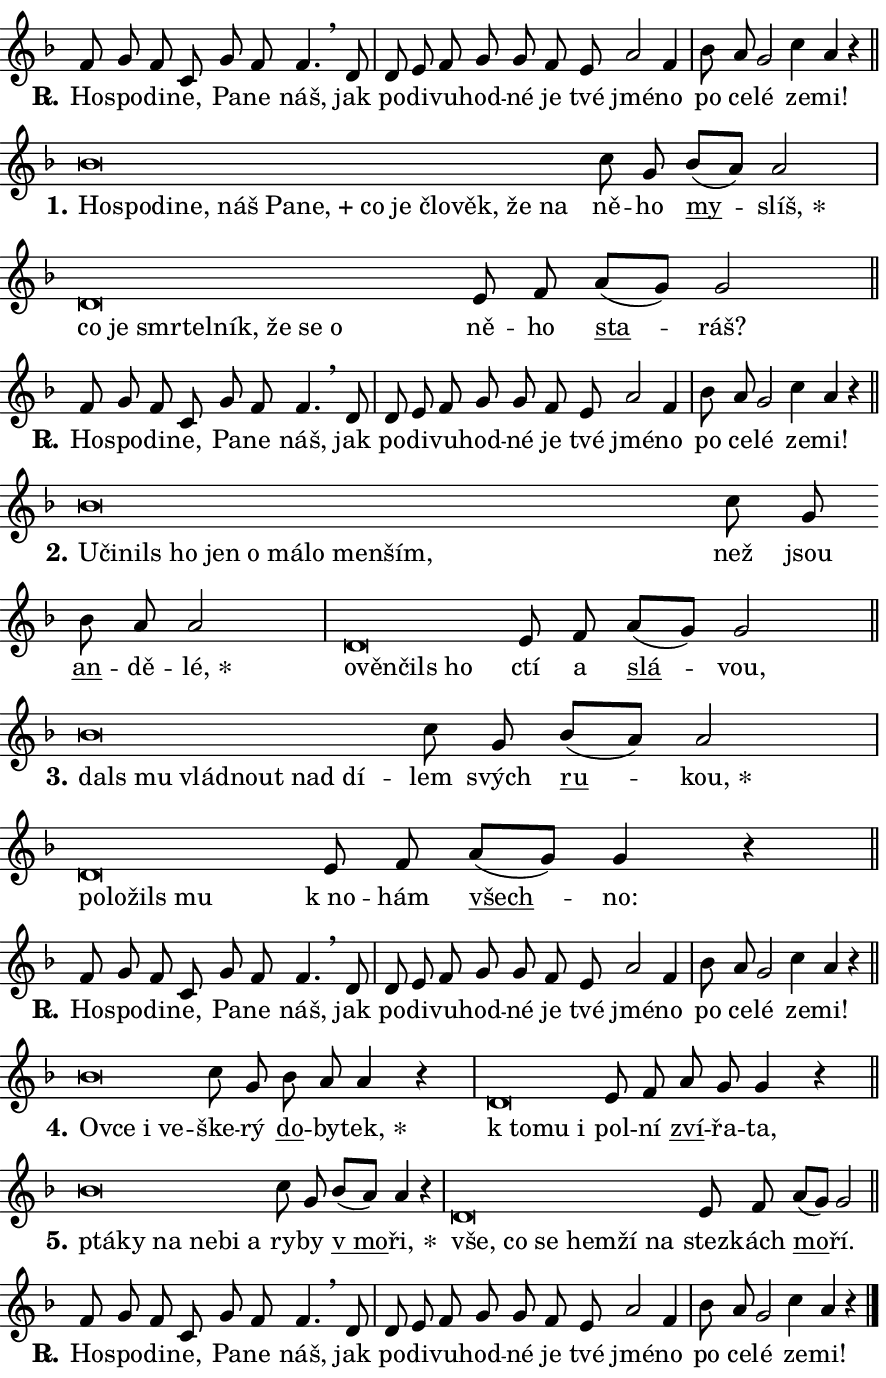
\version "2.24.0"
\header { tagline = "" }
\paper {
  indent = 0\cm
  top-margin = 0\cm
  right-margin = 0.13\cm % to fit lyric hyphens
  bottom-margin = 0\cm
  left-margin = 0\cm
  paper-width = 15\cm
  page-breaking = #ly:one-page-breaking
  system-system-spacing.basic-distance = #11
  score-system-spacing.basic-distance = #11
  ragged-last = ##f
}


%% Author: Thomas Morley
%% https://lists.gnu.org/archive/html/lilypond-user/2020-05/msg00002.html
#(define (line-position grob)
"Returns position of @var[grob} in current system:
   @code{'start}, if at first time-step
   @code{'end}, if at last time-step
   @code{'middle} otherwise
"
  (let* ((col (ly:item-get-column grob))
         (ln (ly:grob-object col 'left-neighbor))
         (rn (ly:grob-object col 'right-neighbor))
         (col-to-check-left (if (ly:grob? ln) ln col))
         (col-to-check-right (if (ly:grob? rn) rn col))
         (break-dir-left
           (and
             (ly:grob-property col-to-check-left 'non-musical #f)
             (ly:item-break-dir col-to-check-left)))
         (break-dir-right
           (and
             (ly:grob-property col-to-check-right 'non-musical #f)
             (ly:item-break-dir col-to-check-right))))
        (cond ((eqv? 1 break-dir-left) 'start)
              ((eqv? -1 break-dir-right) 'end)
              (else 'middle))))

#(define (tranparent-at-line-position vctor)
  (lambda (grob)
  "Relying on @code{line-position} select the relevant enry from @var{vctor}.
Used to determine transparency,"
    (case (line-position grob)
      ((end) (not (vector-ref vctor 0)))
      ((middle) (not (vector-ref vctor 1)))
      ((start) (not (vector-ref vctor 2))))))

noteHeadBreakVisibility =
#(define-music-function (break-visibility)(vector?)
"Makes @code{NoteHead}s transparent relying on @var{break-visibility}"
#{
  \override NoteHead.transparent =
    #(tranparent-at-line-position break-visibility)
#})

#(define delete-ledgers-for-transparent-note-heads
  (lambda (grob)
    "Reads whether a @code{NoteHead} is transparent.
If so this @code{NoteHead} is removed from @code{'note-heads} from
@var{grob}, which is supposed to be @code{LedgerLineSpanner}.
As a result ledgers are not printed for this @code{NoteHead}"
    (let* ((nhds-array (ly:grob-object grob 'note-heads))
           (nhds-list
             (if (ly:grob-array? nhds-array)
                 (ly:grob-array->list nhds-array)
                 '()))
           ;; Relies on the transparent-property being done before
           ;; Staff.LedgerLineSpanner.after-line-breaking is executed.
           ;; This is fragile ...
           (to-keep
             (remove
               (lambda (nhd)
                 (ly:grob-property nhd 'transparent #f))
               nhds-list)))
      ;; TODO find a better method to iterate over grob-arrays, similiar
      ;; to filter/remove etc for lists
      ;; For now rebuilt from scratch
      (set! (ly:grob-object grob 'note-heads)  '())
      (for-each
        (lambda (nhd)
          (ly:pointer-group-interface::add-grob grob 'note-heads nhd))
        to-keep))))

squashNotes = {
  \override NoteHead.X-extent = #'(-0.2 . 0.2)
  \override NoteHead.Y-extent = #'(-0.75 . 0)
  \override NoteHead.stencil =
    #(lambda (grob)
       (let ((pos (ly:grob-property grob 'staff-position)))
         (begin
           (if (< pos -7) (display "ERROR: Lower brevis then expected\n") (display ""))
           (if (<= pos -6) ly:text-interface::print ly:note-head::print))))
}
unSquashNotes = {
  \revert NoteHead.X-extent
  \revert NoteHead.Y-extent
  \revert NoteHead.stencil
}

hideNotes = \noteHeadBreakVisibility #begin-of-line-visible
unHideNotes = \noteHeadBreakVisibility #all-visible

% work-around for resetting accidentals
% https://lilypond.org/doc/v2.23/Documentation/notation/displaying-rhythms#unmetered-music
cadenzaMeasure = {
  \cadenzaOff
  \partial 1024 s1024
  \cadenzaOn
}

#(define-markup-command (accent layout props text) (markup?)
  "Underline accented syllable"
  (interpret-markup layout props
    #{\markup \override #'(offset . 4.3) \underline { #text }#}))

responsum = \markup \concat {
  "R" \hspace #-1.05 \path #0.1 #'((moveto 0 0.07) (lineto 0.9 0.8)) \hspace #0.05 "."
}

spaceSize = #0.6828661417322834 % exact space size for TeX Gyre Schola

\layout {
  \context {
    \Staff
    \remove "Time_signature_engraver"
    \override LedgerLineSpanner.after-line-breaking = #delete-ledgers-for-transparent-note-heads
  }
  \context {
    \Lyrics {
      \override LyricSpace.minimum-distance = \spaceSize
      \override LyricText.font-name = #"TeX Gyre Schola"
      \override LyricText.font-size = 1
      \override StanzaNumber.font-name = #"TeX Gyre Schola Bold"
      \override StanzaNumber.font-size = 1
    }
  }
  \context {
    \Score 
    \override NoteHead.text =
      #(lambda (grob) 
        (let ((pos (ly:grob-property grob 'staff-position)))
          #{\markup {
            \combine
              \halign #-0.55 \raise #(if (= pos -6) 0 0.5) \override #'(thickness . 2) \draw-line #'(3.2 . 0)
              \musicglyph "noteheads.sM1"
          }#}))
  }
}

% magnetic-lyrics.ily
%
%   written by
%     Jean Abou Samra <jean@abou-samra.fr>
%     Werner Lemberg <wl@gnu.org>
%
%   adapted by
%     Jiri Hon <jiri.hon@gmail.com>
%
% Version 2022-Apr-15

% https://www.mail-archive.com/lilypond-user@gnu.org/msg149350.html

#(define (Left_hyphen_pointer_engraver context)
   "Collect syllable-hyphen-syllable occurrences in lyrics and store
them in properties.  This engraver only looks to the left.  For
example, if the lyrics input is @code{foo -- bar}, it does the
following.

@itemize @bullet
@item
Set the @code{text} property of the @code{LyricHyphen} grob between
@q{foo} and @q{bar} to @code{foo}.

@item
Set the @code{left-hyphen} property of the @code{LyricText} grob with
text @q{foo} to the @code{LyricHyphen} grob between @q{foo} and
@q{bar}.
@end itemize

Use this auxiliary engraver in combination with the
@code{lyric-@/text::@/apply-@/magnetic-@/offset!} hook."
   (let ((hyphen #f)
         (text #f))
     (make-engraver
      (acknowledgers
       ((lyric-syllable-interface engraver grob source-engraver)
        (set! text grob)))
      (end-acknowledgers
       ((lyric-hyphen-interface engraver grob source-engraver)
        ;(when (not (grob::has-interface grob 'lyric-space-interface))
          (set! hyphen grob)));)
      ((stop-translation-timestep engraver)
       (when (and text hyphen)
         (ly:grob-set-object! text 'left-hyphen hyphen))
       (set! text #f)
       (set! hyphen #f)))))

#(define (lyric-text::apply-magnetic-offset! grob)
   "If the space between two syllables is less than the value in
property @code{LyricText@/.details@/.squash-threshold}, move the right
syllable to the left so that it gets concatenated with the left
syllable.

Use this function as a hook for
@code{LyricText@/.after-@/line-@/breaking} if the
@code{Left_@/hyphen_@/pointer_@/engraver} is active."
   (let ((hyphen (ly:grob-object grob 'left-hyphen #f)))
     (when hyphen
       (let ((left-text (ly:spanner-bound hyphen LEFT)))
         (when (grob::has-interface left-text 'lyric-syllable-interface)
           (let* ((common (ly:grob-common-refpoint grob left-text X))
                  (this-x-ext (ly:grob-extent grob common X))
                  (left-x-ext
                   (begin
                     ;; Trigger magnetism for left-text.
                     (ly:grob-property left-text 'after-line-breaking)
                     (ly:grob-extent left-text common X)))
                  ;; `delta` is the gap width between two syllables.
                  (delta (- (interval-start this-x-ext)
                            (interval-end left-x-ext)))
                  (details (ly:grob-property grob 'details))
                  (threshold (assoc-get 'squash-threshold details 0.2)))
             (when (< delta threshold)
               (let* (;; We have to manipulate the input text so that
                      ;; ligatures crossing syllable boundaries are not
                      ;; disabled.  For languages based on the Latin
                      ;; script this is essentially a beautification.
                      ;; However, for non-Western scripts it can be a
                      ;; necessity.
                      (lt (ly:grob-property left-text 'text))
                      (rt (ly:grob-property grob 'text))
                      (is-space (grob::has-interface hyphen 'lyric-space-interface))
                      (space (if is-space " " ""))
                      (extra-delta (if is-space spaceSize 0))
                      ;; Append new syllable.
                      (ltrt-space (if (and (string? lt) (string? rt))
                                (string-append lt space rt)
                                (make-concat-markup (list lt space rt))))
                      ;; Right-align `ltrt` to the right side.
                      (ltrt-space-markup (grob-interpret-markup
                               grob
                               (make-translate-markup
                                (cons (interval-length this-x-ext) 0)
                                (make-right-align-markup ltrt-space)))))
                 (begin
                   ;; Don't print `left-text`.
                   (ly:grob-set-property! left-text 'stencil #f)
                   ;; Set text and stencil (which holds all collected
                   ;; syllables so far) and shift it to the left.
                   (ly:grob-set-property! grob 'text ltrt-space)
                   (ly:grob-set-property! grob 'stencil ltrt-space-markup)
                   (ly:grob-translate-axis! grob (- (- delta extra-delta)) X))))))))))


#(define (lyric-hyphen::displace-bounds-first grob)
   ;; Make very sure this callback isn't triggered too early.
   (let ((left (ly:spanner-bound grob LEFT))
         (right (ly:spanner-bound grob RIGHT)))
     (ly:grob-property left 'after-line-breaking)
     (ly:grob-property right 'after-line-breaking)
     (ly:lyric-hyphen::print grob)))

squashThreshold = #0.4

\layout {
  \context {
    \Lyrics
    \consists #Left_hyphen_pointer_engraver
    \override LyricText.after-line-breaking =
      #lyric-text::apply-magnetic-offset!
    \override LyricHyphen.stencil = #lyric-hyphen::displace-bounds-first
    \override LyricText.details.squash-threshold = \squashThreshold
    \override LyricHyphen.minimum-distance = 0
    \override LyricHyphen.minimum-length = \squashThreshold
  }
}

squashText = \override LyricText.details.squash-threshold = 9999
unSquashText = \override LyricText.details.squash-threshold = \squashThreshold

leftText = \override LyricText.self-alignment-X = #LEFT
unLeftText = \revert LyricText.self-alignment-X

starOffset = #(lambda (grob) 
                (let ((x_offset (ly:self-alignment-interface::aligned-on-x-parent grob)))
                  (if (= x_offset 0) 0 (+ x_offset 1.2))))

star = #(define-music-function (syllable)(string?)
"Append star separator at the end of a syllable"
#{
  \once \override LyricText.X-offset = #starOffset
  \lyricmode { \markup {
    #syllable
    \override #'((font-name . "TeX Gyre Schola Bold")) \hspace #0.2 \lower #0.65 \larger "*"
  } }
#})

starAccent = #(define-music-function (syllable)(string?)
"Append star separator at the end of a syllable and make accent"
#{
  \once \override LyricText.X-offset = #starOffset
  \lyricmode { \markup {
    \accent #syllable
    \override #'((font-name . "TeX Gyre Schola Bold")) \hspace #0.2 \lower #0.65 \larger "*"
  } }
#})

breath = #(define-music-function (syllable)(string?)
"Append breathing indicator at the end of a syllable"
#{
  \lyricmode { \markup { #syllable "+" } }
#})

optionalBreath = #(define-music-function (syllable)(string?)
"Append optional breathing indicator at the end of a syllable"
#{
  \lyricmode { \markup { #syllable "(+)" } }
#})


\score {
    <<
        \new Voice = "melody" { \cadenzaOn \key f \major \relative { f'8 g f c g' f f4. \breathe d8 \cadenzaMeasure \bar "|" d e f g g \bar "" f e \bar "" a2 f4 \cadenzaMeasure \bar "|" bes8 a g2 \bar "" c4 a r \cadenzaMeasure \bar "||" \break } }
        \new Lyrics \lyricsto "melody" { \lyricmode { \set stanza = \responsum
Ho -- spo -- di -- ne, Pa -- ne náš, jak po -- di -- vu -- hod -- né je tvé jmé -- no po ce -- lé ze -- mi! } }
    >>
    \layout {}
}

\score {
    <<
        \new Voice = "melody" { \cadenzaOn \key f \major \relative { \squashNotes bes'\breve*1/16 \hideNotes \breve*1/16 \bar "" \breve*1/16 \bar "" \breve*1/16 \bar "" \breve*1/16 \bar "" \breve*1/16 \bar "" \breve*1/16 \bar "" \breve*1/16 \bar "" \breve*1/16 \bar "" \breve*1/16 \bar "" \breve*1/16 \bar "" \breve*1/16 \breve*1/16 \bar "" \unHideNotes \unSquashNotes c8 g \bar "" bes[( a)] a2 \cadenzaMeasure \bar "|" \squashNotes d,\breve*1/16 \hideNotes \breve*1/16 \bar "" \breve*1/16 \bar "" \breve*1/16 \bar "" \breve*1/16 \bar "" \breve*1/16 \bar "" \breve*1/16 \breve*1/16 \bar "" \unHideNotes \unSquashNotes e8 f \bar "" a[( g)] g2 \cadenzaMeasure \bar "||" \break } }
        \new Lyrics \lyricsto "melody" { \lyricmode { \set stanza = "1."
\leftText Ho -- \squashText spo -- di -- ne, náš Pa -- \breath "ne," co je člo -- věk, že na \unLeftText \unSquashText ně -- ho \markup \accent my -- \star slíš, \leftText co \squashText je smr -- tel -- ník, že se o \unLeftText \unSquashText ně -- ho \markup \accent sta -- ráš? } }
    >>
    \layout {}
}

\score {
    <<
        \new Voice = "melody" { \cadenzaOn \key f \major \relative { f'8 g f c g' f f4. \breathe d8 \cadenzaMeasure \bar "|" d e f g g \bar "" f e \bar "" a2 f4 \cadenzaMeasure \bar "|" bes8 a g2 \bar "" c4 a r \cadenzaMeasure \bar "||" \break } }
        \new Lyrics \lyricsto "melody" { \lyricmode { \set stanza = \responsum
Ho -- spo -- di -- ne, Pa -- ne náš, jak po -- di -- vu -- hod -- né je tvé jmé -- no po ce -- lé ze -- mi! } }
    >>
    \layout {}
}

\score {
    <<
        \new Voice = "melody" { \cadenzaOn \key f \major \relative { \squashNotes bes'\breve*1/16 \hideNotes \breve*1/16 \bar "" \breve*1/16 \bar "" \breve*1/16 \bar "" \breve*1/16 \bar "" \breve*1/16 \bar "" \breve*1/16 \bar "" \breve*1/16 \bar "" \breve*1/16 \breve*1/16 \bar "" \unHideNotes \unSquashNotes c8 g \bar "" bes a a2 \cadenzaMeasure \bar "|" \squashNotes d,\breve*1/16 \hideNotes \breve*1/16 \bar "" \breve*1/16 \breve*1/16 \bar "" \unHideNotes \unSquashNotes e8 f \bar "" a[( g)] g2 \cadenzaMeasure \bar "||" \break } }
        \new Lyrics \lyricsto "melody" { \lyricmode { \set stanza = "2."
\leftText U -- \squashText či -- nils ho jen o má -- lo men -- ším, \unLeftText \unSquashText než jsou \markup \accent an -- dě -- \star lé, \leftText o -- \squashText věn -- čils ho \unLeftText \unSquashText ctí a \markup \accent slá -- vou, } }
    >>
    \layout {}
}

\score {
    <<
        \new Voice = "melody" { \cadenzaOn \key f \major \relative { \squashNotes bes'\breve*1/16 \hideNotes \breve*1/16 \bar "" \breve*1/16 \bar "" \breve*1/16 \bar "" \breve*1/16 \breve*1/16 \bar "" \unHideNotes \unSquashNotes c8 g \bar "" bes[( a)] a2 \cadenzaMeasure \bar "|" \squashNotes d,\breve*1/16 \hideNotes \breve*1/16 \bar "" \breve*1/16 \breve*1/16 \bar "" \unHideNotes \unSquashNotes e8 f \bar "" a[( g)] g4 r \cadenzaMeasure \bar "||" \break } }
        \new Lyrics \lyricsto "melody" { \lyricmode { \set stanza = "3."
\leftText dals \squashText mu vlád -- nout nad dí -- \unLeftText \unSquashText lem svých \markup \accent ru -- \star kou, \leftText po -- \squashText lo -- žils mu \unLeftText \unSquashText "k no" -- hám \markup \accent všech -- no: } }
    >>
    \layout {}
}

\score {
    <<
        \new Voice = "melody" { \cadenzaOn \key f \major \relative { f'8 g f c g' f f4. \breathe d8 \cadenzaMeasure \bar "|" d e f g g \bar "" f e \bar "" a2 f4 \cadenzaMeasure \bar "|" bes8 a g2 \bar "" c4 a r \cadenzaMeasure \bar "||" \break } }
        \new Lyrics \lyricsto "melody" { \lyricmode { \set stanza = \responsum
Ho -- spo -- di -- ne, Pa -- ne náš, jak po -- di -- vu -- hod -- né je tvé jmé -- no po ce -- lé ze -- mi! } }
    >>
    \layout {}
}

\score {
    <<
        \new Voice = "melody" { \cadenzaOn \key f \major \relative { \squashNotes bes'\breve*1/16 \hideNotes \breve*1/16 \bar "" \breve*1/16 \breve*1/16 \bar "" \unHideNotes \unSquashNotes c8 g \bar "" bes a a4 r \cadenzaMeasure \bar "|" \squashNotes d,\breve*1/16 \hideNotes \breve*1/16 \breve*1/16 \bar "" \unHideNotes \unSquashNotes e8 f \bar "" a g g4 r \cadenzaMeasure \bar "||" \break } }
        \new Lyrics \lyricsto "melody" { \lyricmode { \set stanza = "4."
\leftText Ov -- \squashText ce i ve -- \unLeftText \unSquashText ške -- rý \markup \accent do -- by -- \star tek, \leftText "k to" -- \squashText mu i \unLeftText \unSquashText pol -- ní \markup \accent zví -- řa -- ta, } }
    >>
    \layout {}
}

\score {
    <<
        \new Voice = "melody" { \cadenzaOn \key f \major \relative { \squashNotes bes'\breve*1/16 \hideNotes \breve*1/16 \bar "" \breve*1/16 \bar "" \breve*1/16 \bar "" \breve*1/16 \breve*1/16 \bar "" \unHideNotes \unSquashNotes c8 g \bar "" bes[( a)] a4 r \cadenzaMeasure \bar "|" \squashNotes d,\breve*1/16 \hideNotes \breve*1/16 \bar "" \breve*1/16 \bar "" \breve*1/16 \bar "" \breve*1/16 \breve*1/16 \bar "" \unHideNotes \unSquashNotes e8 f \bar "" a[( g)] g2 \cadenzaMeasure \bar "||" \break } }
        \new Lyrics \lyricsto "melody" { \lyricmode { \set stanza = "5."
\leftText ptá -- \squashText ky na ne -- bi a \unLeftText \unSquashText ry -- by \markup \accent "v mo" -- \star ři, \leftText vše, \squashText co se hem -- ží na \unLeftText \unSquashText stez -- kách \markup \accent mo -- ří. } }
    >>
    \layout {}
}

\score {
    <<
        \new Voice = "melody" { \cadenzaOn \key f \major \relative { f'8 g f c g' f f4. \breathe d8 \cadenzaMeasure \bar "|" d e f g g \bar "" f e \bar "" a2 f4 \cadenzaMeasure \bar "|" bes8 a g2 \bar "" c4 a r \cadenzaMeasure \bar "||" \break } \bar "|." }
        \new Lyrics \lyricsto "melody" { \lyricmode { \set stanza = \responsum
Ho -- spo -- di -- ne, Pa -- ne náš, jak po -- di -- vu -- hod -- né je tvé jmé -- no po ce -- lé ze -- mi! } }
    >>
    \layout {}
}
